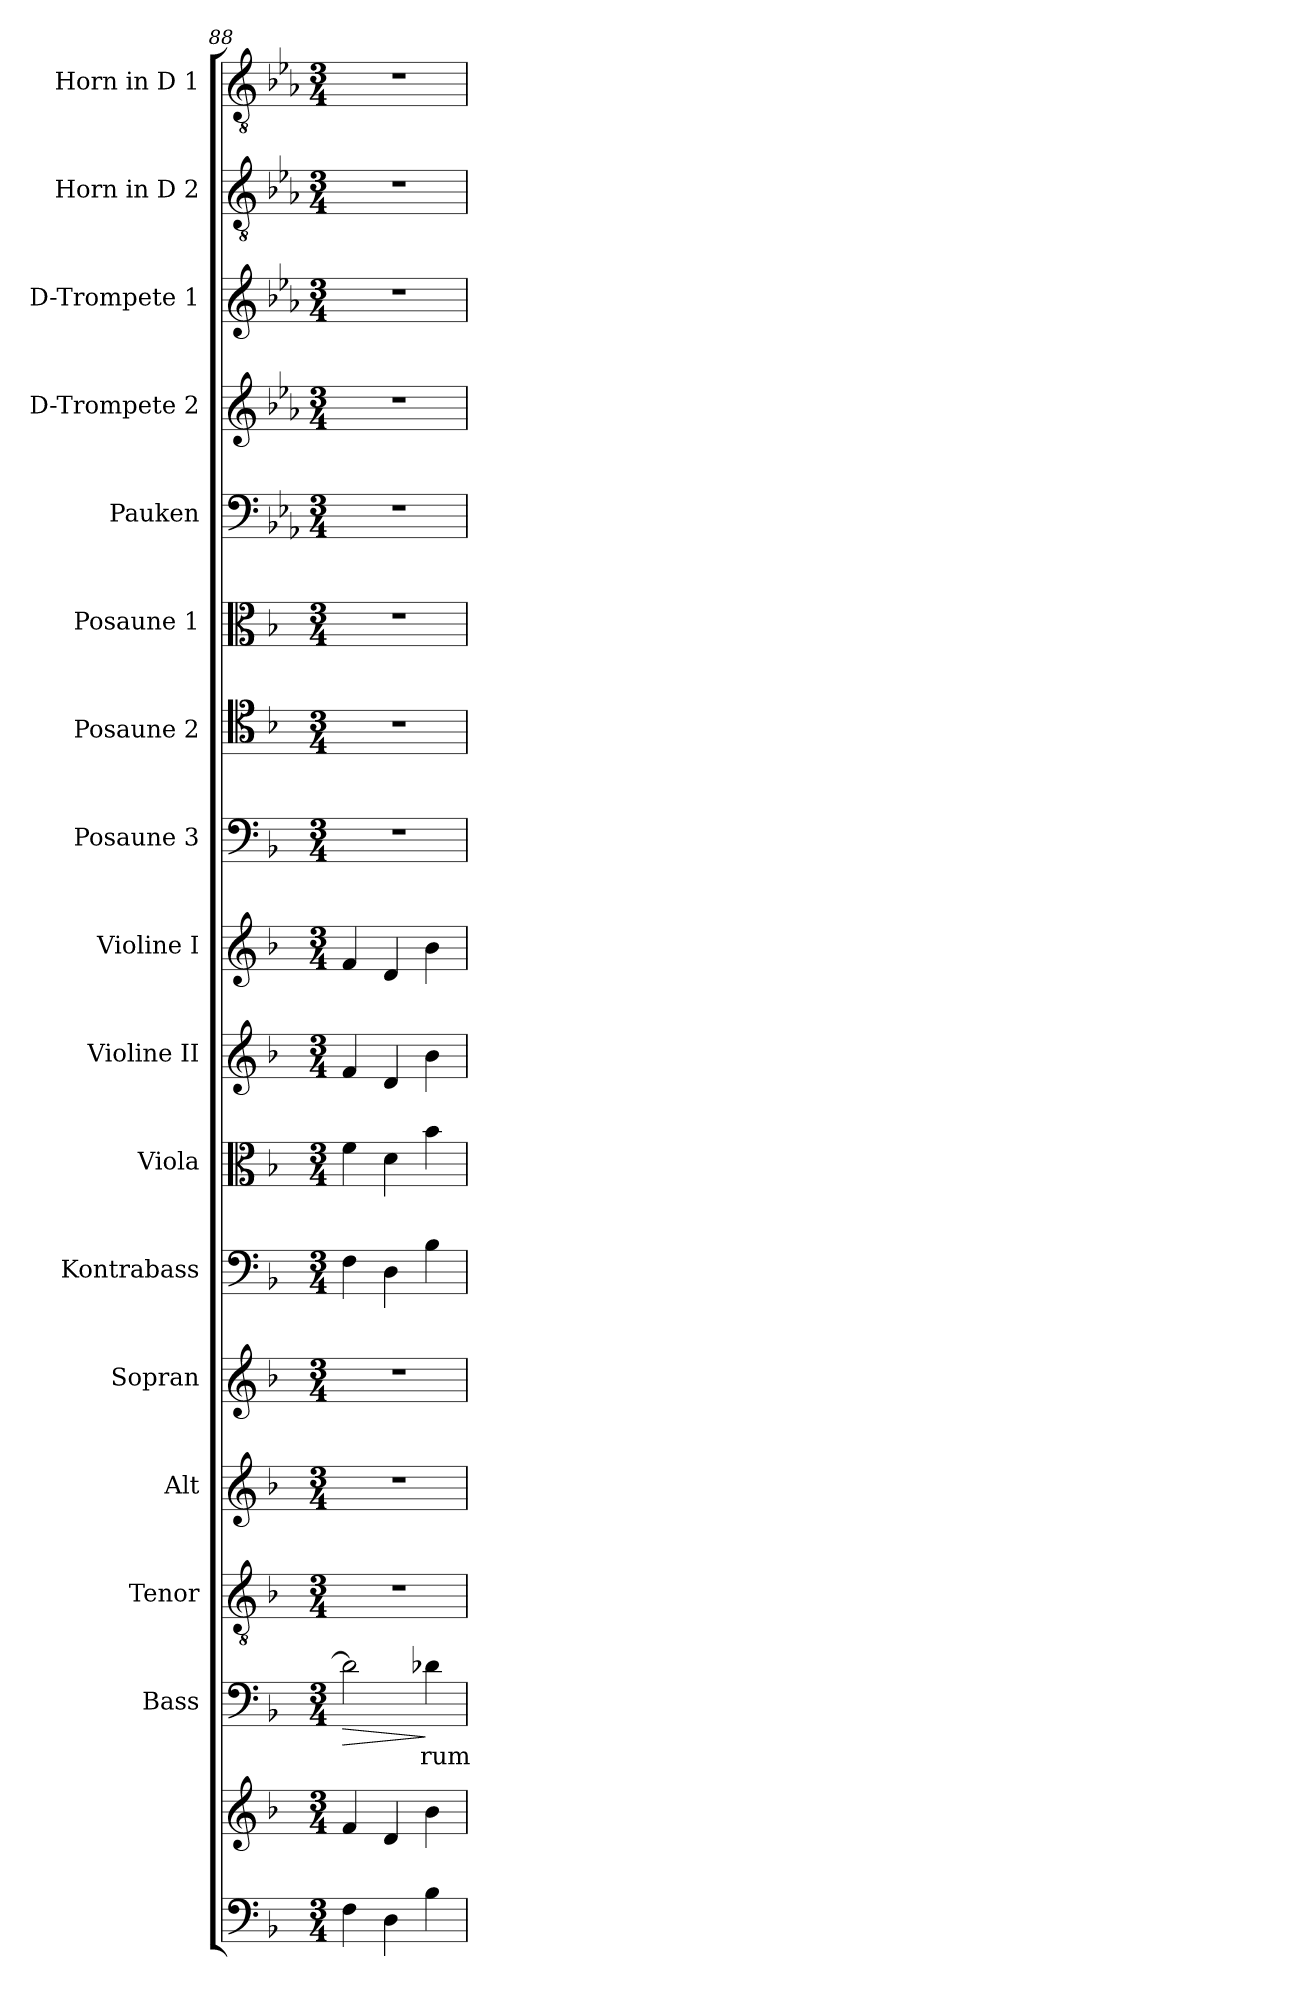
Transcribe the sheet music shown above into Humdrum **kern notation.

**kern	**kern	**kern	**text	**dynam	**kern	**kern	**kern	**kern	**kern	**kern	**kern	**kern	**kern	**kern	**kern	**kern	**kern	**kern	**kern
*part17	*part17	*part16	*part16	*part16	*part15	*part14	*part13	*part12	*part11	*part10	*part9	*part8	*part7	*part6	*part5	*part4	*part3	*part2	*part1
*staff18	*staff17	*staff16	*staff16	*staff16	*staff15	*staff14	*staff13	*staff12	*staff11	*staff10	*staff9	*staff8	*staff7	*staff6	*staff5	*staff4	*staff3	*staff2	*staff1
*	*	*I"Bass	*	*	*I"Tenor	*I"Alt	*I"Sopran	*I"Kontrabass	*I"Viola	*I"Violine II	*I"Violine I	*I"Posaune 3	*I"Posaune 2	*I"Posaune 1	*I"Pauken	*I"D-Trompete 2	*I"D-Trompete 1	*I"Horn in D 2	*I"Horn in D 1
*	*	*I'B.	*	*	*I'T.	*I'A.	*I'S.	*I'Kb.	*I'Vla.	*I'Vl. II	*I'Vl. I	*I'Pos. 3	*I'Pos. 2	*I'Pos. 1	*I'Pk.	*I'D Trp. 2	*I'D Trp. 1	*I'Hrn. 2	*I'Hrn. 1
*clefF4	*clefG2	*clefF4	*	*	*clefGv2	*clefG2	*clefG2	*clefF4	*clefC3	*clefG2	*clefG2	*clefF4	*clefC4	*clefC3	*clefF4	*clefG2	*clefG2	*clefGv2	*clefGv2
*	*	*	*	*	*	*	*	*ITrd7c12	*	*	*	*	*	*	*ITrd-1c-2	*ITrd-1c-2	*ITrd-1c-2	*ITrd-1c-2	*ITrd-1c-2
*k[b-]	*k[b-]	*k[b-]	*	*	*k[b-]	*k[b-]	*k[b-]	*k[b-]	*k[b-]	*k[b-]	*k[b-]	*k[b-]	*k[b-]	*k[b-]	*k[b-]	*k[b-]	*k[b-]	*k[b-]	*k[b-]
*F:	*F:	*F:	*	*	*F:	*F:	*F:	*F:	*F:	*F:	*F:	*F:	*F:	*F:	*F:	*F:	*F:	*F:	*F:
*M3/4	*M3/4	*M3/4	*	*	*M3/4	*M3/4	*M3/4	*M3/4	*M3/4	*M3/4	*M3/4	*M3/4	*M3/4	*M3/4	*M3/4	*M3/4	*M3/4	*M3/4	*M3/4
=88	=88	=88	=88	=88	=88	=88	=88	=88	=88	=88	=88	=88	=88	=88	=88	=88	=88	=88	=88
!	!	!	!	!LO:HP:b	!	!	!	!	!	!	!	!	!	!	!	!	!	!	!
4F\	4f/	2d\]	.	>	2.r	2.r	2.r	4FF\	4f\	4f/	4f/	2.r	2.r	2.r	2.r	2.r	2.r	2.r	2.r
4D\	4d/	.	.	.	.	.	.	4DD\	4d\	4d/	4d/	.	.	.	.	.	.	.	.
!	!	!	!LO:LY:b	!	!	!	!	!	!	!	!	!	!	!	!	!	!	!	!
4B-\	4b-\	4d-X\	-rum	]	.	.	.	4BB-\	4b-\	4b-\	4b-\	.	.	.	.	.	.	.	.
=	=	=	=	=	=	=	=	=	=	=	=	=	=	=	=	=	=	=	=
*-	*-	*-	*-	*-	*-	*-	*-	*-	*-	*-	*-	*-	*-	*-	*-	*-	*-	*-	*-
